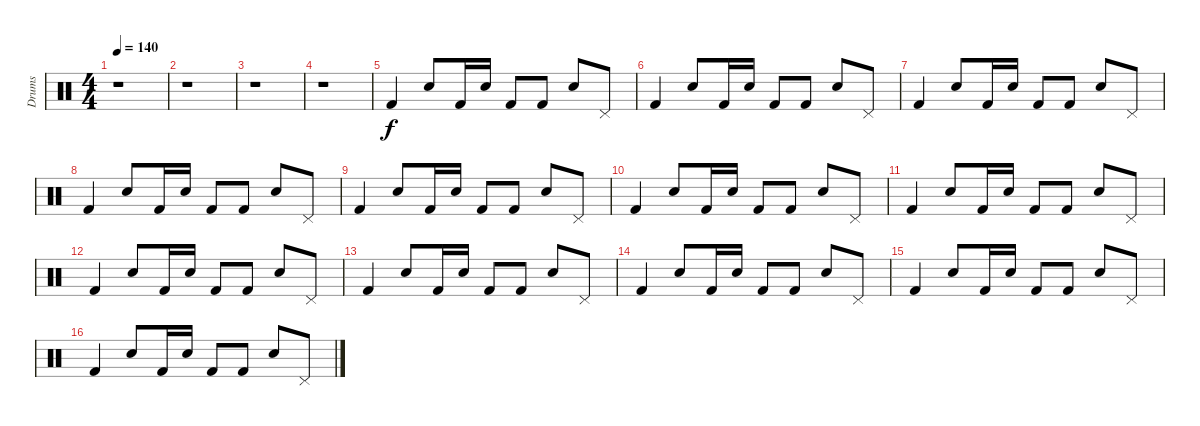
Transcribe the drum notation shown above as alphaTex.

\track ("Drums" "Drums") {instrument percussion}
\staff {score}
\articulation defaults
\ts (4 4)
\tempo 140
\clef neutral
\ks c
r.1{dy f} |
r.1 |
r.1 |
r.1 |
"Kick (hit) 2".4 "Snare (hit) 2".8 "Kick (hit) 2".16 "Snare (hit) 2".16 "Kick (hit) 2".8 "Kick (hit) 2".8 "Snare (hit) 2".8 "Pedal Hi-Hat (hit)".8 |
"Kick (hit) 2".4 "Snare (hit) 2".8 "Kick (hit) 2".16 "Snare (hit) 2".16 "Kick (hit) 2".8 "Kick (hit) 2".8 "Snare (hit) 2".8 "Pedal Hi-Hat (hit)".8 |
"Kick (hit) 2".4 "Snare (hit) 2".8 "Kick (hit) 2".16 "Snare (hit) 2".16 "Kick (hit) 2".8 "Kick (hit) 2".8 "Snare (hit) 2".8 "Pedal Hi-Hat (hit)".8 |
"Kick (hit) 2".4 "Snare (hit) 2".8 "Kick (hit) 2".16 "Snare (hit) 2".16 "Kick (hit) 2".8 "Kick (hit) 2".8 "Snare (hit) 2".8 "Pedal Hi-Hat (hit)".8 |
"Kick (hit) 2".4 "Snare (hit) 2".8 "Kick (hit) 2".16 "Snare (hit) 2".16 "Kick (hit) 2".8 "Kick (hit) 2".8 "Snare (hit) 2".8 "Pedal Hi-Hat (hit)".8 |
"Kick (hit) 2".4 "Snare (hit) 2".8 "Kick (hit) 2".16 "Snare (hit) 2".16 "Kick (hit) 2".8 "Kick (hit) 2".8 "Snare (hit) 2".8 "Pedal Hi-Hat (hit)".8 |
"Kick (hit) 2".4 "Snare (hit) 2".8 "Kick (hit) 2".16 "Snare (hit) 2".16 "Kick (hit) 2".8 "Kick (hit) 2".8 "Snare (hit) 2".8 "Pedal Hi-Hat (hit)".8 |
"Kick (hit) 2".4 "Snare (hit) 2".8 "Kick (hit) 2".16 "Snare (hit) 2".16 "Kick (hit) 2".8 "Kick (hit) 2".8 "Snare (hit) 2".8 "Pedal Hi-Hat (hit)".8 |
"Kick (hit) 2".4 "Snare (hit) 2".8 "Kick (hit) 2".16 "Snare (hit) 2".16 "Kick (hit) 2".8 "Kick (hit) 2".8 "Snare (hit) 2".8 "Pedal Hi-Hat (hit)".8 |
"Kick (hit) 2".4 "Snare (hit) 2".8 "Kick (hit) 2".16 "Snare (hit) 2".16 "Kick (hit) 2".8 "Kick (hit) 2".8 "Snare (hit) 2".8 "Pedal Hi-Hat (hit)".8 |
"Kick (hit) 2".4 "Snare (hit) 2".8 "Kick (hit) 2".16 "Snare (hit) 2".16 "Kick (hit) 2".8 "Kick (hit) 2".8 "Snare (hit) 2".8 "Pedal Hi-Hat (hit)".8 |
"Kick (hit) 2".4 "Snare (hit) 2".8 "Kick (hit) 2".16 "Snare (hit) 2".16 "Kick (hit) 2".8 "Kick (hit) 2".8 "Snare (hit) 2".8 "Pedal Hi-Hat (hit)".8
